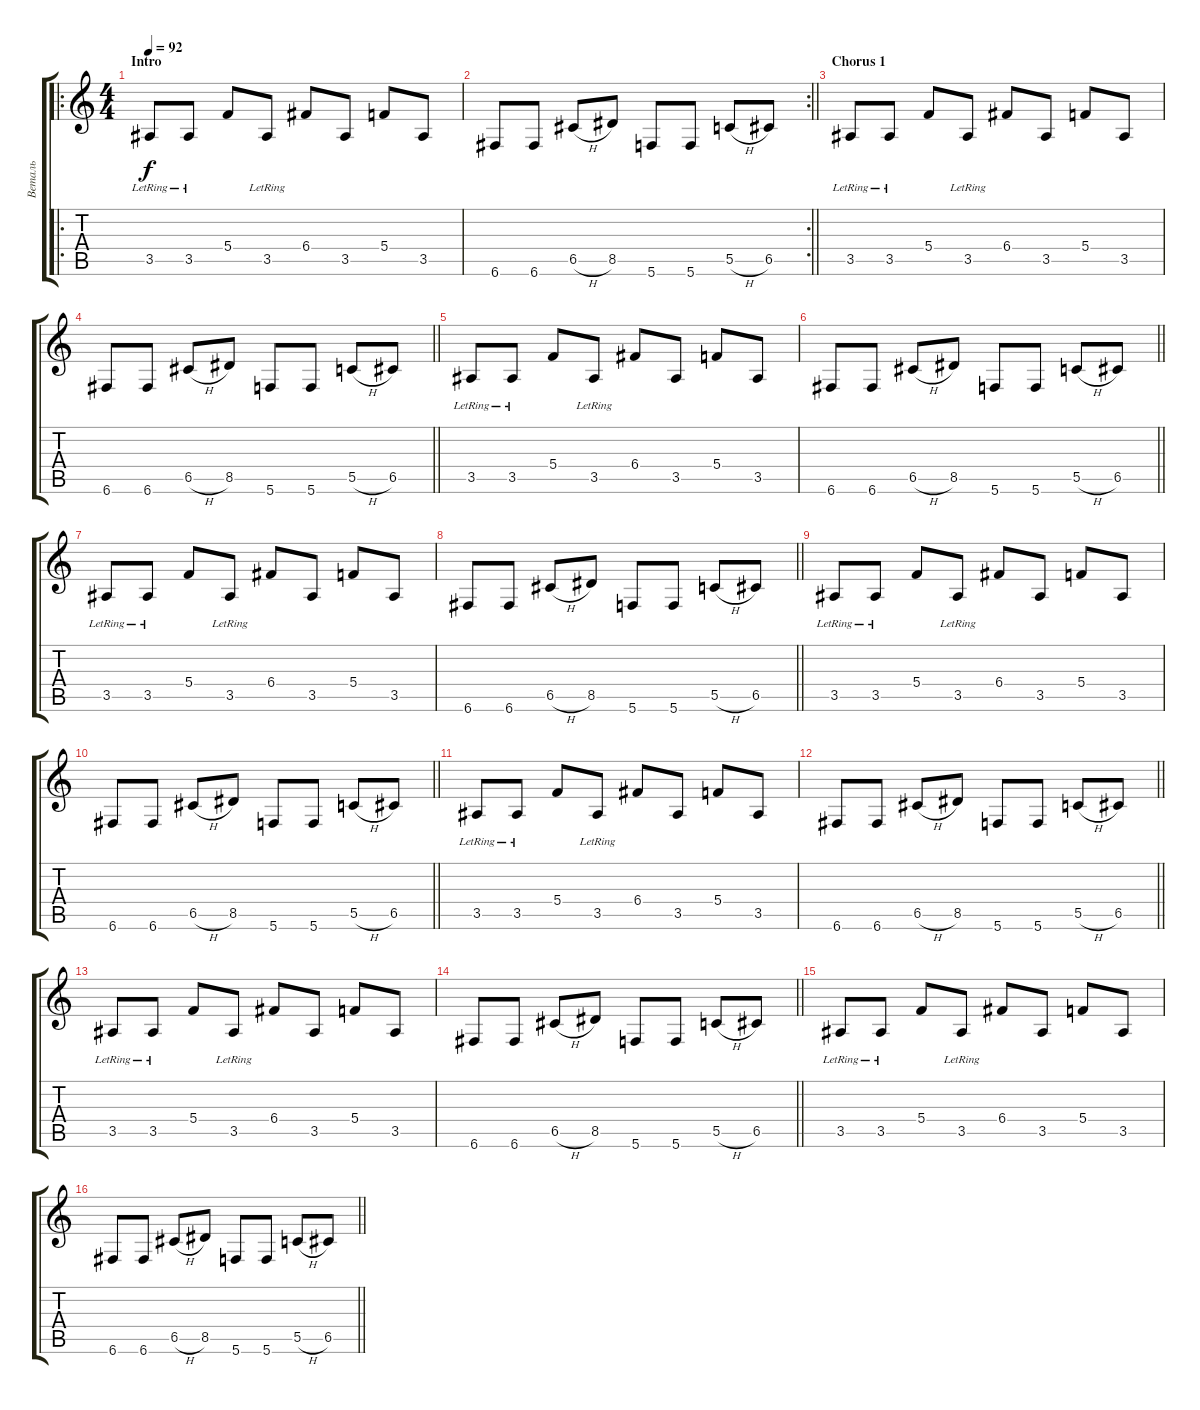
\track ("Веталь" "Веталь") {instrument overdrivenguitar}
\staff {score tabs}
\tuning (D4 A3 F3 C3 G2 C2) {hide}
\ro
\ts (4 4)
\section ("" "Intro")
\tempo 92
\clef g2
\ks c
3.5{lr}.8{dy f instrument overdrivenguitar} 3.5{lr}.8 5.4.8 3.5{lr}.8 6.4.8 3.5.8 5.4.8 3.5.8 |
\rc 2
\barLineRight lightlight
6.6.8 6.6.8 6.5{h}.8 8.5.8 5.6.8 5.6.8 5.5{h}.8 6.5.8 |
\section ("" "Chorus 1")
3.5{lr}.8 3.5{lr}.8 5.4.8 3.5{lr}.8 6.4.8 3.5.8 5.4.8 3.5.8 |
\barLineRight lightlight
6.6.8 6.6.8 6.5{h}.8 8.5.8 5.6.8 5.6.8 5.5{h}.8 6.5.8 |
3.5{lr}.8 3.5{lr}.8 5.4.8 3.5{lr}.8 6.4.8 3.5.8 5.4.8 3.5.8 |
\barLineRight lightlight
6.6.8 6.6.8 6.5{h}.8 8.5.8 5.6.8 5.6.8 5.5{h}.8 6.5.8 |
3.5{lr}.8 3.5{lr}.8 5.4.8 3.5{lr}.8 6.4.8 3.5.8 5.4.8 3.5.8 |
\barLineRight lightlight
6.6.8 6.6.8 6.5{h}.8 8.5.8 5.6.8 5.6.8 5.5{h}.8 6.5.8 |
3.5{lr}.8 3.5{lr}.8 5.4.8 3.5{lr}.8 6.4.8 3.5.8 5.4.8 3.5.8 |
\barLineRight lightlight
6.6.8 6.6.8 6.5{h}.8 8.5.8 5.6.8 5.6.8 5.5{h}.8 6.5.8 |
3.5{lr}.8 3.5{lr}.8 5.4.8 3.5{lr}.8 6.4.8 3.5.8 5.4.8 3.5.8 |
\barLineRight lightlight
6.6.8 6.6.8 6.5{h}.8 8.5.8 5.6.8 5.6.8 5.5{h}.8 6.5.8 |
3.5{lr}.8 3.5{lr}.8 5.4.8 3.5{lr}.8 6.4.8 3.5.8 5.4.8 3.5.8 |
\barLineRight lightlight
6.6.8 6.6.8 6.5{h}.8 8.5.8 5.6.8 5.6.8 5.5{h}.8 6.5.8 |
3.5{lr}.8 3.5{lr}.8 5.4.8 3.5{lr}.8 6.4.8 3.5.8 5.4.8 3.5.8 |
\barLineRight lightlight
6.6.8 6.6.8 6.5{h}.8 8.5.8 5.6.8 5.6.8 5.5{h}.8 6.5.8
